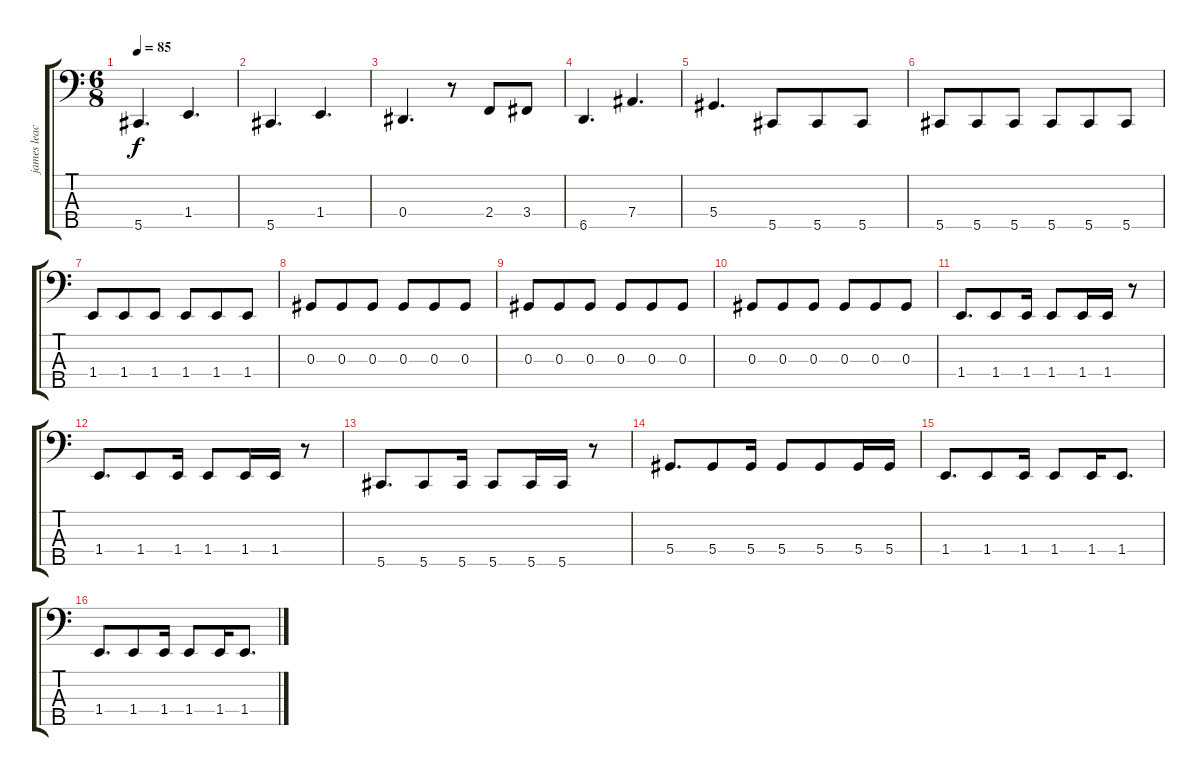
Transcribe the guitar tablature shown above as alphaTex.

\track ("james leach" "james leac") {instrument electricbasspick}
\staff {score tabs}
\tuning (Gb2 Db2 Ab1 Eb1 Ab0) {hide}
\ts (6 8)
\tempo 85
\clef f4
\ks c
5.5.4{d dy f} 1.4.4{d} |
5.5.4{d} 1.4.4{d} |
0.4.4{d} r.8 2.4.8 3.4.8 |
6.5.4{d} 7.4.4{d} |
5.4.4{d} 5.5.8 5.5.8 5.5.8 |
5.5.8 5.5.8 5.5.8 5.5.8 5.5.8 5.5.8 |
1.4.8 1.4.8 1.4.8 1.4.8 1.4.8 1.4.8 |
0.3.8 0.3.8 0.3.8 0.3.8 0.3.8 0.3.8 |
0.3.8 0.3.8 0.3.8 0.3.8 0.3.8 0.3.8 |
0.3.8 0.3.8 0.3.8 0.3.8 0.3.8 0.3.8 |
1.4.8{d} 1.4.8 1.4.16 1.4.8 1.4.16 1.4.16 r.8 |
1.4.8{d} 1.4.8 1.4.16 1.4.8 1.4.16 1.4.16 r.8 |
5.5.8{d} 5.5.8 5.5.16 5.5.8 5.5.16 5.5.16 r.8 |
5.4.8{d} 5.4.8 5.4.16 5.4.8 5.4.8 5.4.16 5.4.16 |
1.4.8{d} 1.4.8 1.4.16 1.4.8 1.4.16 1.4.8{d} |
1.4.8{d} 1.4.8 1.4.16 1.4.8 1.4.16 1.4.8{d}
